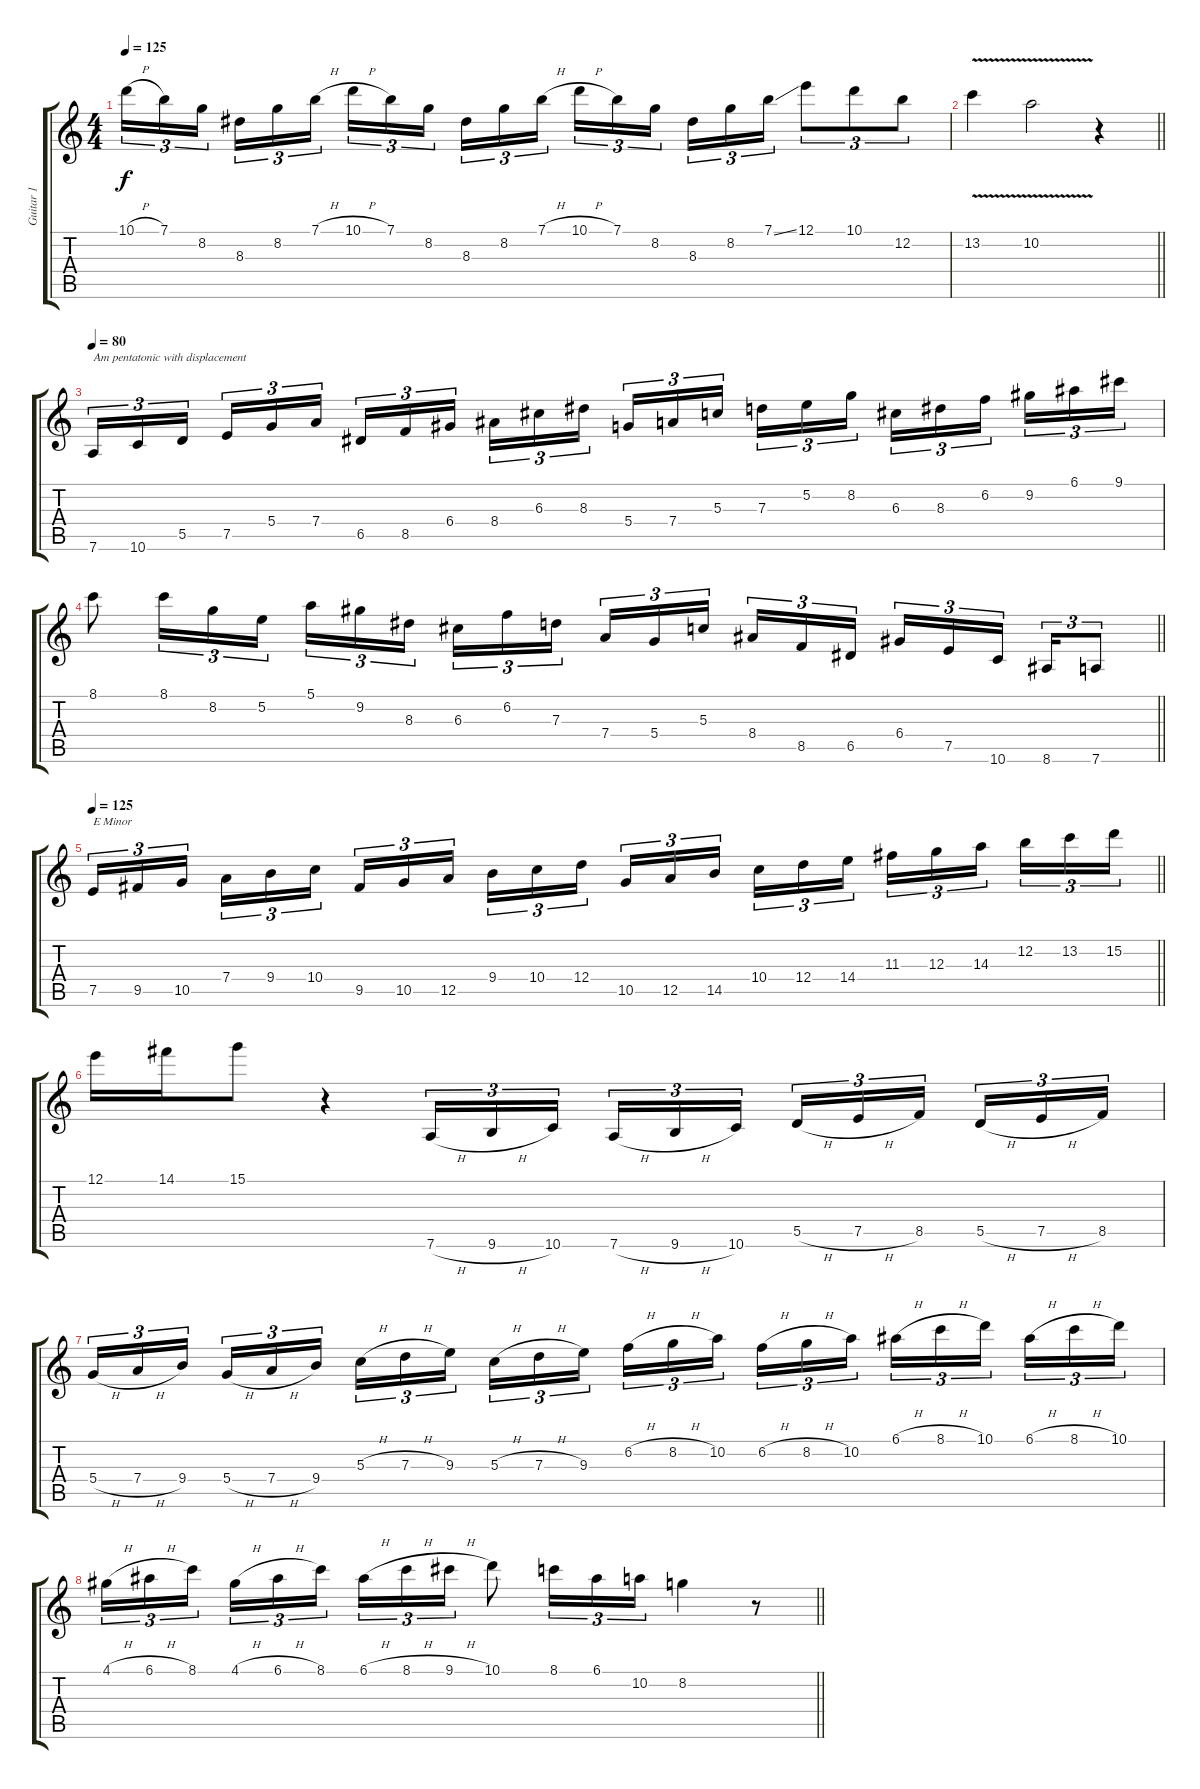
\track ("Guitar 1" "Guitar 1") {instrument distortionguitar}
\staff {score tabs}
\tuning (E4 B3 G3 D3 A2 D2) {hide}
\ts (4 4)
\tempo 125
\clef g2
\ks c
10.1{h}.16{tu (3 2) dy f} 7.1.16{tu (3 2)} 8.2.16{tu (3 2) beam splitsecondary} 8.3.16{tu (3 2)} 8.2.16{tu (3 2)} 7.1{h}.16{tu (3 2)} 10.1{h}.16{tu (3 2)} 7.1.16{tu (3 2)} 8.2.16{tu (3 2) beam splitsecondary} 8.3.16{tu (3 2)} 8.2.16{tu (3 2)} 7.1{h}.16{tu (3 2)} 10.1{h}.16{tu (3 2)} 7.1.16{tu (3 2)} 8.2.16{tu (3 2) beam splitsecondary} 8.3.16{tu (3 2)} 8.2.16{tu (3 2)} 7.1{ss}.16{tu (3 2)} 12.1.8{tu (3 2)} 10.1.8{tu (3 2)} 12.2.8{tu (3 2)} |
\barLineRight lightlight
13.2{v}.4 10.2{v}.2 r.4 |
\section ("" "")
\tempo 80
7.6.16{tu (3 2) txt "Am pentatonic with displacement"} 10.6.16{tu (3 2)} 5.5.16{tu (3 2) beam splitsecondary} 7.5.16{tu (3 2)} 5.4.16{tu (3 2)} 7.4.16{tu (3 2)} 6.5.16{tu (3 2)} 8.5.16{tu (3 2)} 6.4.16{tu (3 2) beam splitsecondary} 8.4.16{tu (3 2)} 6.3.16{tu (3 2)} 8.3.16{tu (3 2)} 5.4.16{tu (3 2)} 7.4.16{tu (3 2)} 5.3.16{tu (3 2) beam splitsecondary} 7.3.16{tu (3 2)} 5.2.16{tu (3 2)} 8.2.16{tu (3 2)} 6.3.16{tu (3 2)} 8.3.16{tu (3 2)} 6.2.16{tu (3 2) beam splitsecondary} 9.2.16{tu (3 2)} 6.1.16{tu (3 2)} 9.1.16{tu (3 2)} |
\barLineRight lightlight
8.1.8 8.1.16{tu (3 2)} 8.2.16{tu (3 2)} 5.2.16{tu (3 2)} 5.1.16{tu (3 2)} 9.2.16{tu (3 2)} 8.3.16{tu (3 2) beam splitsecondary} 6.3.16{tu (3 2)} 6.2.16{tu (3 2)} 7.3.16{tu (3 2)} 7.4.16{tu (3 2)} 5.4.16{tu (3 2)} 5.3.16{tu (3 2) beam splitsecondary} 8.4.16{tu (3 2)} 8.5.16{tu (3 2)} 6.5.16{tu (3 2)} 6.4.16{tu (3 2)} 7.5.16{tu (3 2)} 10.6.16{tu (3 2) beam splitsecondary} 8.6.16{tu (3 2)} 7.6.8{tu (3 2)} |
\section ("" "")
\tempo 125
\barLineRight lightlight
7.5.16{tu (3 2) txt "E Minor"} 9.5.16{tu (3 2)} 10.5.16{tu (3 2) beam splitsecondary} 7.4.16{tu (3 2)} 9.4.16{tu (3 2)} 10.4.16{tu (3 2)} 9.5.16{tu (3 2)} 10.5.16{tu (3 2)} 12.5.16{tu (3 2) beam splitsecondary} 9.4.16{tu (3 2)} 10.4.16{tu (3 2)} 12.4.16{tu (3 2)} 10.5.16{tu (3 2)} 12.5.16{tu (3 2)} 14.5.16{tu (3 2) beam splitsecondary} 10.4.16{tu (3 2)} 12.4.16{tu (3 2)} 14.4.16{tu (3 2)} 11.3.16{tu (3 2)} 12.3.16{tu (3 2)} 14.3.16{tu (3 2) beam splitsecondary} 12.2.16{tu (3 2)} 13.2.16{tu (3 2)} 15.2.16{tu (3 2)} |
\section ("" "")
12.1.16 14.1.16 15.1.8 r.4 7.6{h}.16{tu (3 2)} 9.6{h}.16{tu (3 2)} 10.6.16{tu (3 2) beam splitsecondary} 7.6{h}.16{tu (3 2)} 9.6{h}.16{tu (3 2)} 10.6.16{tu (3 2)} 5.5{h}.16{tu (3 2)} 7.5{h}.16{tu (3 2)} 8.5.16{tu (3 2) beam splitsecondary} 5.5{h}.16{tu (3 2)} 7.5{h}.16{tu (3 2)} 8.5.16{tu (3 2)} |
5.4{h}.16{tu (3 2)} 7.4{h}.16{tu (3 2)} 9.4.16{tu (3 2) beam splitsecondary} 5.4{h}.16{tu (3 2)} 7.4{h}.16{tu (3 2)} 9.4.16{tu (3 2)} 5.3{h}.16{tu (3 2)} 7.3{h}.16{tu (3 2)} 9.3.16{tu (3 2) beam splitsecondary} 5.3{h}.16{tu (3 2)} 7.3{h}.16{tu (3 2)} 9.3.16{tu (3 2)} 6.2{h}.16{tu (3 2)} 8.2{h}.16{tu (3 2)} 10.2.16{tu (3 2) beam splitsecondary} 6.2{h}.16{tu (3 2)} 8.2{h}.16{tu (3 2)} 10.2.16{tu (3 2)} 6.1{h}.16{tu (3 2)} 8.1{h}.16{tu (3 2)} 10.1.16{tu (3 2) beam splitsecondary} 6.1{h}.16{tu (3 2)} 8.1{h}.16{tu (3 2)} 10.1.16{tu (3 2)} |
\barLineRight lightlight
4.1{h}.16{tu (3 2)} 6.1{h}.16{tu (3 2)} 8.1.16{tu (3 2) beam splitsecondary} 4.1{h}.16{tu (3 2)} 6.1{h}.16{tu (3 2)} 8.1.16{tu (3 2)} 6.1{h}.16{tu (3 2)} 8.1{h}.16{tu (3 2)} 9.1{h}.16{tu (3 2)} 10.1.8 8.1.16{tu (3 2)} 6.1.16{tu (3 2)} 10.2.16{tu (3 2)} 8.2.4 r.8
